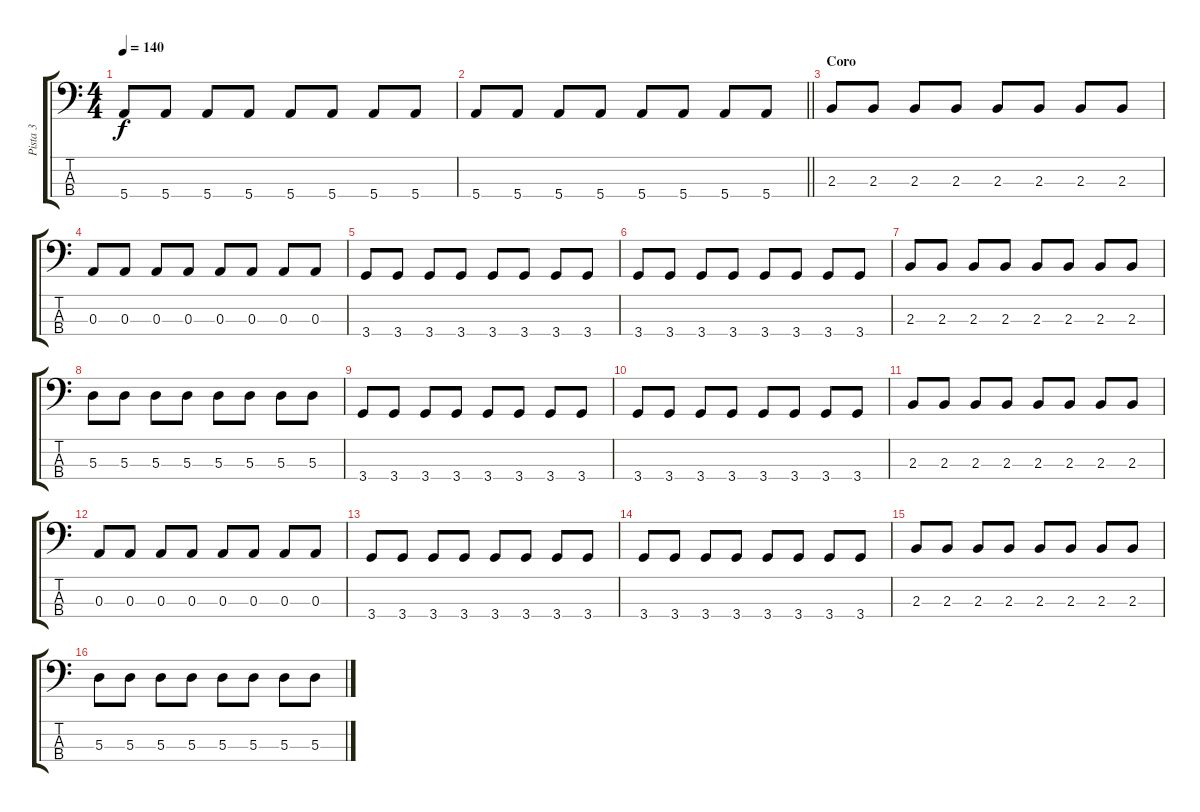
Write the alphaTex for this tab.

\track ("Pista 3" "Pista 3") {instrument synthbass2}
\staff {score tabs}
\tuning (G2 D2 A1 E1) {hide}
\ts (4 4)
\tempo 140
\clef f4
\ks c
5.4.8{dy f} 5.4.8 5.4.8 5.4.8 5.4.8 5.4.8 5.4.8 5.4.8 |
\barLineRight lightlight
5.4.8 5.4.8 5.4.8 5.4.8 5.4.8 5.4.8 5.4.8 5.4.8 |
\section ("" "Coro")
2.3.8 2.3.8 2.3.8 2.3.8 2.3.8 2.3.8 2.3.8 2.3.8 |
0.3.8 0.3.8 0.3.8 0.3.8 0.3.8 0.3.8 0.3.8 0.3.8 |
3.4.8 3.4.8 3.4.8 3.4.8 3.4.8 3.4.8 3.4.8 3.4.8 |
3.4.8 3.4.8 3.4.8 3.4.8 3.4.8 3.4.8 3.4.8 3.4.8 |
2.3.8 2.3.8 2.3.8 2.3.8 2.3.8 2.3.8 2.3.8 2.3.8 |
5.3.8 5.3.8 5.3.8 5.3.8 5.3.8 5.3.8 5.3.8 5.3.8 |
3.4.8 3.4.8 3.4.8 3.4.8 3.4.8 3.4.8 3.4.8 3.4.8 |
3.4.8 3.4.8 3.4.8 3.4.8 3.4.8 3.4.8 3.4.8 3.4.8 |
2.3.8 2.3.8 2.3.8 2.3.8 2.3.8 2.3.8 2.3.8 2.3.8 |
0.3.8 0.3.8 0.3.8 0.3.8 0.3.8 0.3.8 0.3.8 0.3.8 |
3.4.8 3.4.8 3.4.8 3.4.8 3.4.8 3.4.8 3.4.8 3.4.8 |
3.4.8 3.4.8 3.4.8 3.4.8 3.4.8 3.4.8 3.4.8 3.4.8 |
2.3.8 2.3.8 2.3.8 2.3.8 2.3.8 2.3.8 2.3.8 2.3.8 |
5.3.8 5.3.8 5.3.8 5.3.8 5.3.8 5.3.8 5.3.8 5.3.8
